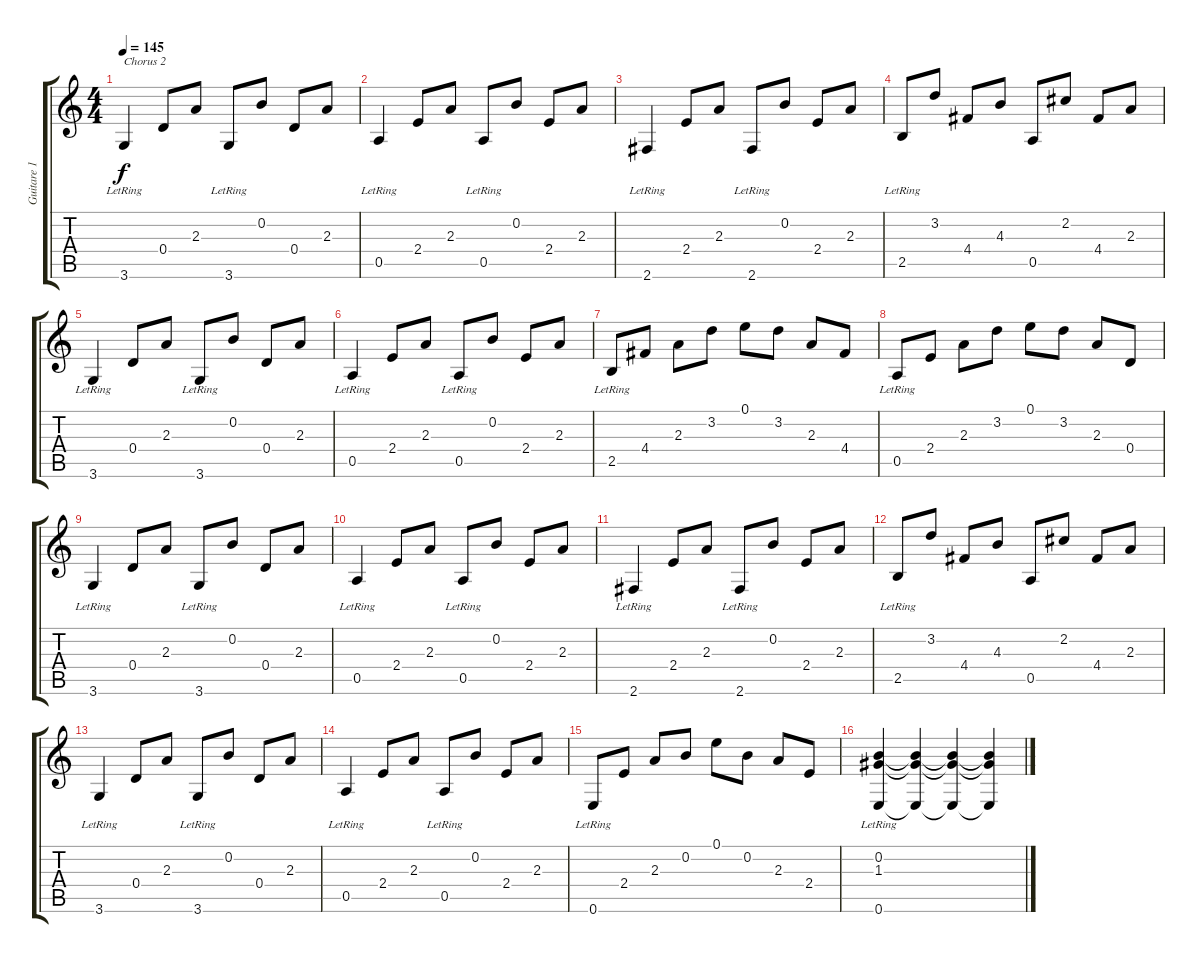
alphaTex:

\track ("Guitare 1" "Guitare 1") {instrument acousticguitarnylon}
\staff {score tabs}
\tuning (E4 B3 G3 D3 A2 E2) {hide}
\ts (4 4)
\tempo 145
\clef g2
\ks c
3.6{lr}.4{txt "Chorus 2" dy f} 0.4.8 2.3.8 3.6{lr}.8 0.2.8 0.4.8 2.3.8 |
0.5{lr}.4 2.4.8 2.3.8 0.5{lr}.8 0.2.8 2.4.8 2.3.8 |
2.6{lr}.4 2.4.8 2.3.8 2.6{lr}.8 0.2.8 2.4.8 2.3.8 |
2.5{lr}.8 3.2.8 4.4.8 4.3.8 0.5.8 2.2.8 4.4.8 2.3.8 |
3.6{lr}.4 0.4.8 2.3.8 3.6{lr}.8 0.2.8 0.4.8 2.3.8 |
0.5{lr}.4 2.4.8 2.3.8 0.5{lr}.8 0.2.8 2.4.8 2.3.8 |
2.5{lr}.8 4.4.8 2.3.8 3.2.8 0.1.8 3.2.8 2.3.8 4.4.8 |
0.5{lr}.8 2.4.8 2.3.8 3.2.8 0.1.8 3.2.8 2.3.8 0.4.8 |
3.6{lr}.4 0.4.8 2.3.8 3.6{lr}.8 0.2.8 0.4.8 2.3.8 |
0.5{lr}.4 2.4.8 2.3.8 0.5{lr}.8 0.2.8 2.4.8 2.3.8 |
2.6{lr}.4 2.4.8 2.3.8 2.6{lr}.8 0.2.8 2.4.8 2.3.8 |
2.5{lr}.8 3.2.8 4.4.8 4.3.8 0.5.8 2.2.8 4.4.8 2.3.8 |
3.6{lr}.4 0.4.8 2.3.8 3.6{lr}.8 0.2.8 0.4.8 2.3.8 |
0.5{lr}.4 2.4.8 2.3.8 0.5{lr}.8 0.2.8 2.4.8 2.3.8 |
0.6{lr}.8 2.4.8 2.3.8 0.2.8 0.1.8 0.2.8 2.3.8 2.4.8 |
(0.2{lr} 1.3{lr} 0.6{lr}).4 (0.2{t} 1.3{t} 0.6{t}).4 (0.2{t} 1.3{t} 0.6{t}).4 (0.2{t} 1.3{t} 0.6{t}).4
